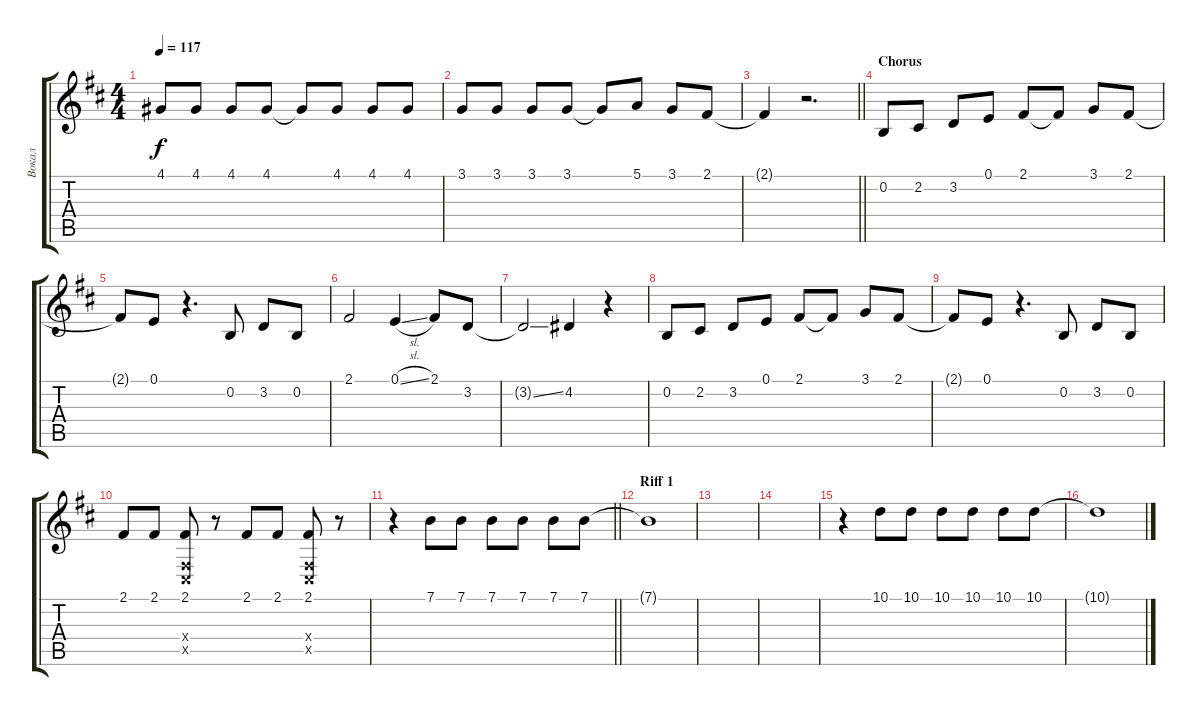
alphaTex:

\track ("Вокал" "Вокал") {instrument trumpet}
\staff {score tabs}
\tuning (E4 B3 G3 D3 A2 E2) {hide}
\ts (4 4)
\tempo 117
\clef g2
\ks d
4.1.8{dy f} 4.1.8 4.1.8 4.1.8 4.1{t}.8 4.1.8 4.1.8 4.1.8 |
3.1.8 3.1.8 3.1.8 3.1.8 3.1{t}.8 5.1.8 3.1.8 2.1.8 |
\barLineRight lightlight
2.1{t}.4 r.2{d} |
\section ("" "Chorus")
0.2.8 2.2.8 3.2.8 0.1.8 2.1.8 2.1{t}.8 3.1.8 2.1.8 |
2.1{t}.8 0.1.8 r.4{d} 0.2.8 3.2.8 0.2.8 |
2.1.2 0.1{sl}.4 2.1.8 3.2.8 |
3.2{ss t}.2 4.2.4 r.4 |
0.2.8 2.2.8 3.2.8 0.1.8 2.1.8 2.1{t}.8 3.1.8 2.1.8 |
2.1{t}.8 0.1.8 r.4{d} 0.2.8 3.2.8 0.2.8 |
2.1.8 2.1.8 (2.1 4.4{x} 4.5{x}).8 r.8 2.1.8 2.1.8 (2.1 4.4{x} 4.5{x}).8 r.8 |
\barLineRight lightlight
r.4 7.1.8 7.1.8 7.1.8 7.1.8 7.1.8 7.1.8 |
\section ("" "Riff 1")
7.1{t}.1 |
|
|
r.4 10.1.8 10.1.8 10.1.8 10.1.8 10.1.8 10.1.8 |
10.1{t}.1
